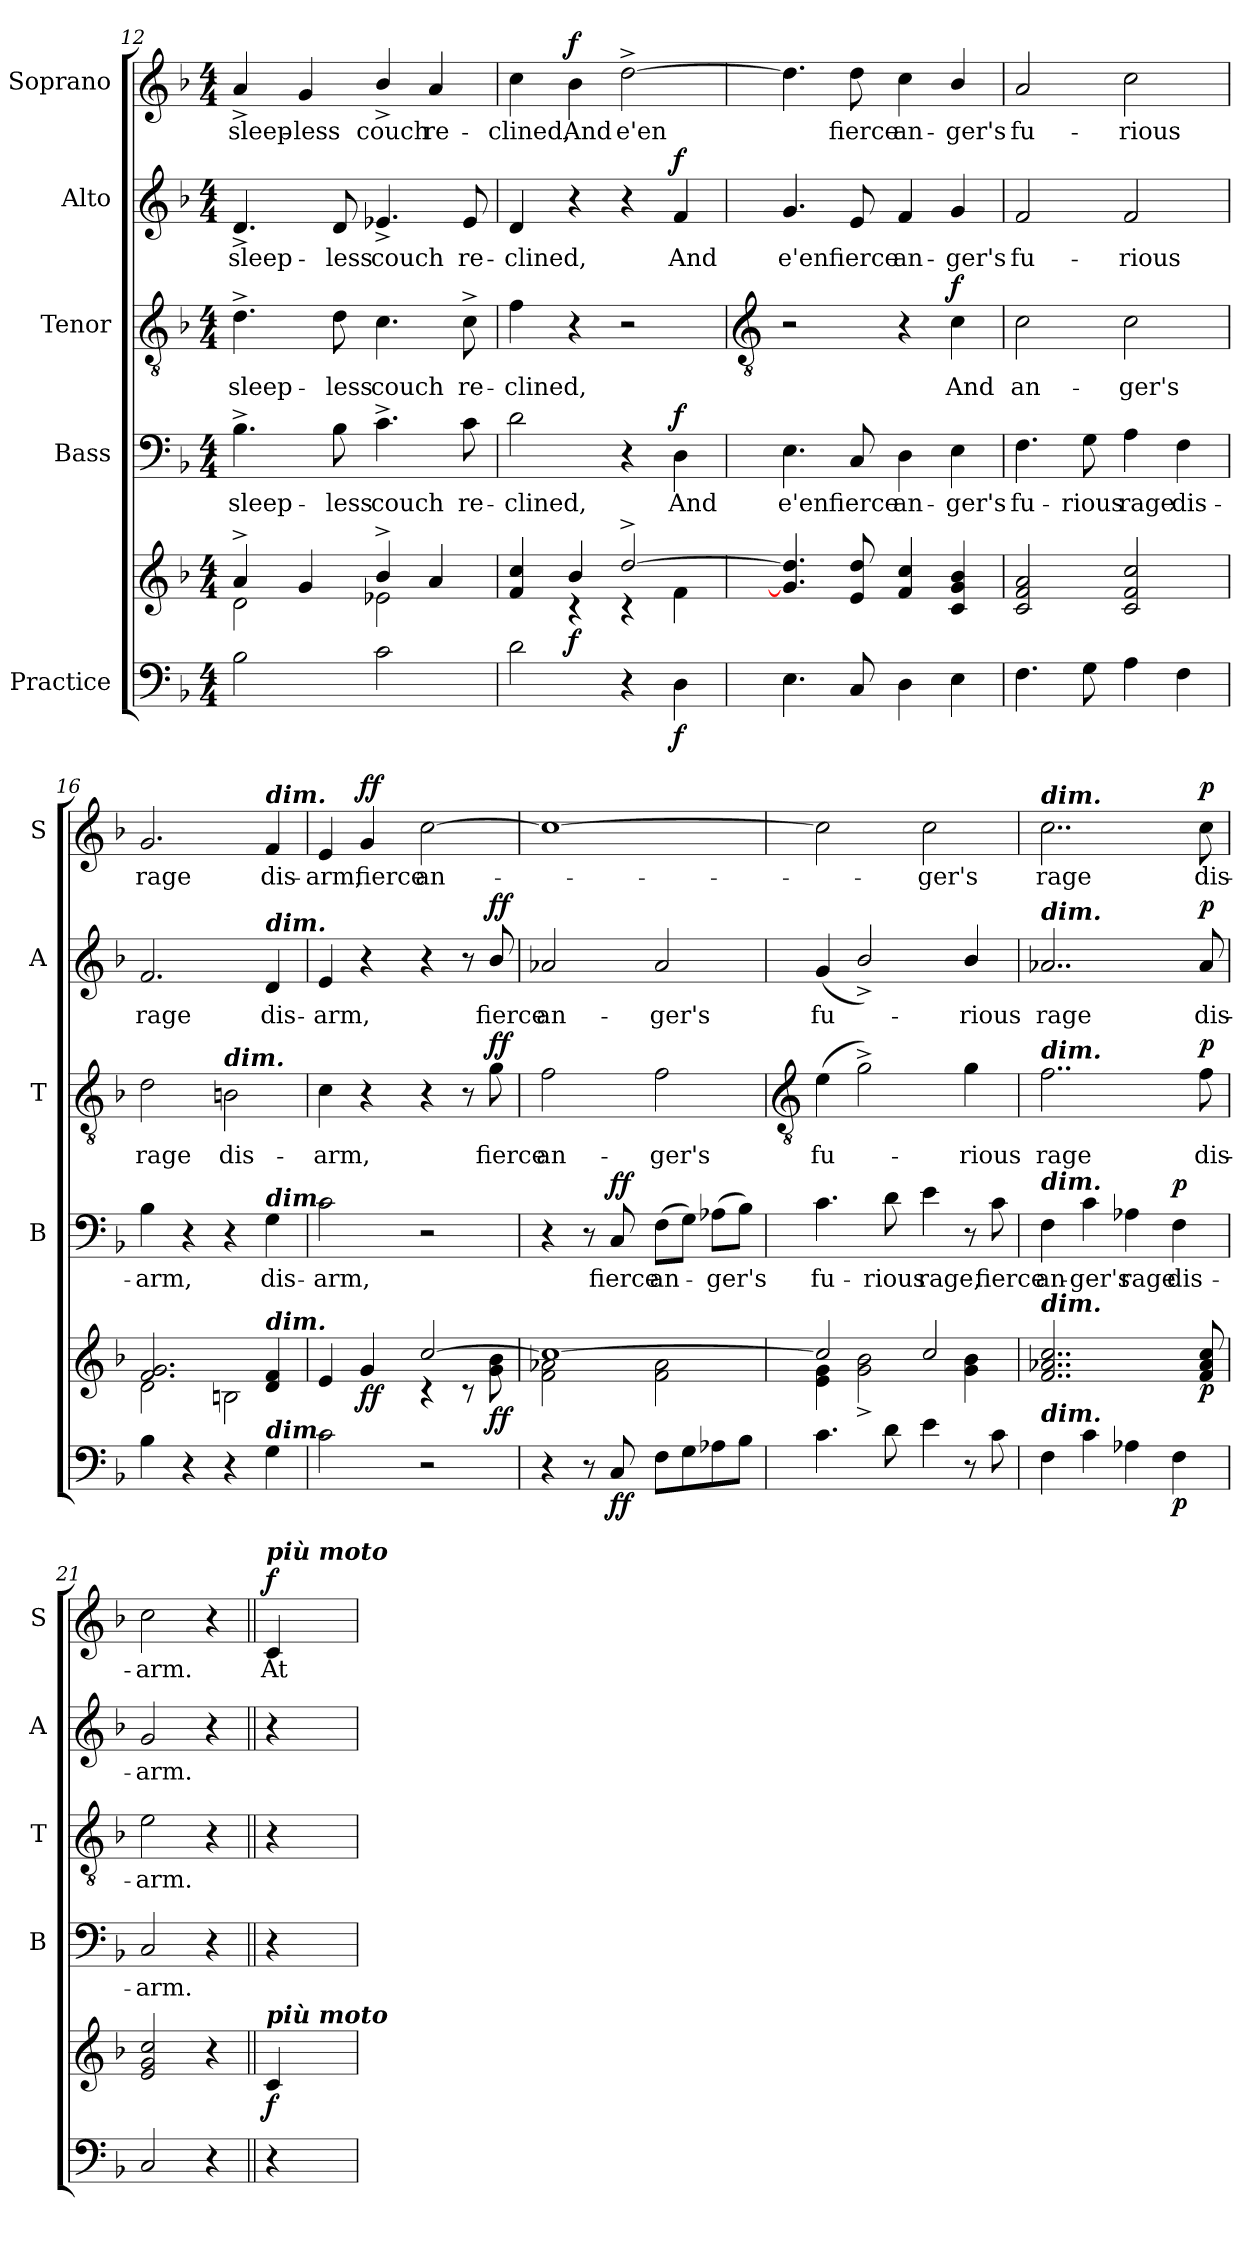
**kern	**kern	**dynam	**kern	**text	**dynam	**kern	**text	**dynam	**kern	**text	**dynam	**kern	**text	**dynam
*part5	*part5	*part5	*part4	*part4	*part4	*part3	*part3	*part3	*part2	*part2	*part2	*part1	*part1	*part1
*staff6	*staff5	*staff5/6	*staff4	*staff4	*staff4	*staff3	*staff3	*staff3	*staff2	*staff2	*staff2	*staff1	*staff1	*staff1
*I"Practice	*	*	*I"Bass	*	*	*I"Tenor	*	*	*I"Alto	*	*	*I"Soprano	*	*
*	*	*	*I'B	*	*	*I'T	*	*	*I'A	*	*	*I'S	*	*
*clefF4	*clefG2	*	*clefF4	*	*	*clefGv2	*	*	*clefG2	*	*	*clefG2	*	*
*k[b-]	*k[b-]	*	*k[b-]	*	*	*k[b-]	*	*	*k[b-]	*	*	*k[b-]	*	*
*F:	*F:	*	*F:	*	*	*F:	*	*	*F:	*	*	*F:	*	*
*M4/4	*M4/4	*	*M4/4	*	*	*M4/4	*	*	*M4/4	*	*	*M4/4	*	*
=12	=12	=12	=12	=12	=12	=12	=12	=12	=12	=12	=12	=12	=12	=12
*	*^	*	*	*	*	*	*	*	*	*	*	*	*	*
!	!	!	!	!	!LO:LY:b	!	!	!LO:LY:b	!	!	!LO:LY:b	!	!	!LO:LY:b	!
2B-	4a^/	2d\	.	4.B-^	sleep-	.	4.d^	sleep-	.	4.d^	sleep-	.	4a^	sleep-	.
!	!	!	!	!	!	!	!	!	!	!	!	!	!	!LO:LY:b	!
.	4g/	.	.	.	.	.	.	.	.	.	.	.	4g	-less	.
!	!	!	!	!	!LO:LY:b	!	!	!LO:LY:b	!	!	!LO:LY:b	!	!	!	!
.	.	.	.	8B-	-less	.	8d	-less	.	8d	-less	.	.	.	.
!	!	!	!	!	!LO:LY:b	!	!	!LO:LY:b	!	!	!LO:LY:b	!	!	!LO:LY:b	!
2c	4b-^/	2e-X\	.	4.c^	couch	.	4.c	couch	.	4.e-X^	couch	.	4b-^/	couch	.
!	!	!	!	!	!	!	!	!	!	!	!	!	!	!LO:LY:b	!
.	4a/	.	.	.	.	.	.	.	.	.	.	.	4a	re-	.
!	!	!	!	!	!LO:LY:b	!	!	!LO:LY:b	!	!	!LO:LY:b	!	!	!	!
.	.	.	.	8c	re-	.	8c^	re-	.	8e-	re-	.	.	.	.
=13	=13	=13	=13	=13	=13	=13	=13	=13	=13	=13	=13	=13	=13	=13	=13
!	!	!	!	!	!LO:LY:b	!	!	!LO:LY:b	!	!	!LO:LY:b	!	!	!LO:LY:b	!
2d	4f/ 4cc/	4ryy	.	2d	-clined,	.	4f	-clined,	.	4d	-clined,	.	4cc	-clined,	.
!	!	!	!LO:DY:b	!	!	!	!	!	!	!	!	!	!	!LO:LY:b	!LO:DY:b
.	4b-/	4r	f	.	.	.	4r	.	.	4r	.	.	4b-	And	f
!	!	!	!	!	!	!	!	!	!	!	!	!	!	!LO:LY:b	!
4r	[2dd^/	4r	.	4r	.	.	2r	.	.	4r	.	.	[2dd^	e'en	.
!	!	!	!LO:DY:b=2	!	!LO:LY:b	!LO:DY:b	!	!	!	!	!LO:LY:b	!LO:DY:b	!	!	!
4D	.	4f\	f	4D	And	f	.	.	.	4f	And	f	.	.	.
!!LO:LB:g=z
=14	=14	=14	=14	=14	=14	=14	=14	=14	=14	=14	=14	=14	=14	=14	=14
*	*	*	*	*	*	*	*clefGv2	*	*	*	*	*	*	*	*
!	!	!	!	!	!LO:LY:b	!	!	!	!	!	!LO:LY:b	!	!	!	!
4.E	4.g/] 4.dd/]	1ryy	.	4.E	e'en	.	2r	.	.	4.g	e'en	.	4.dd]	.	.
!	!	!	!	!	!LO:LY:b	!	!	!	!	!	!LO:LY:b	!	!	!LO:LY:b	!
8C	8e/ 8dd/	.	.	8C	fierce	.	.	.	.	8e	fierce	.	8dd	fierce	.
!	!	!	!	!	!LO:LY:b	!	!	!	!	!	!LO:LY:b	!	!	!LO:LY:b	!
4D	4f/ 4cc/	.	.	4D	an-	.	4r	.	.	4f	an-	.	4cc	an-	.
!	!	!	!	!	!LO:LY:b	!	!	!LO:LY:b	!LO:DY:b	!	!LO:LY:b	!	!	!LO:LY:b	!
4E	4c/ 4g/ 4b-/	.	.	4E	-ger's	.	4c	And	f	4g	-ger's	.	4b-/	-ger's	.
=15	=15	=15	=15	=15	=15	=15	=15	=15	=15	=15	=15	=15	=15	=15	=15
!	!	!	!	!	!LO:LY:b	!	!	!LO:LY:b	!	!	!LO:LY:b	!	!	!LO:LY:b	!
4.F	2c/ 2f/ 2a/	1ryy	.	4.F	fu-	.	2c	an-	.	2f	fu-	.	2a	fu-	.
!	!	!	!	!	!LO:LY:b	!	!	!	!	!	!	!	!	!	!
8G	.	.	.	8G	-rious	.	.	.	.	.	.	.	.	.	.
!	!	!	!	!	!LO:LY:b	!	!	!LO:LY:b	!	!	!LO:LY:b	!	!	!LO:LY:b	!
4A	2c/ 2f/ 2cc/	.	.	4A	rage	.	2c	-ger's	.	2f	-rious	.	2cc	-rious	.
!	!	!	!	!	!LO:LY:b	!	!	!	!	!	!	!	!	!	!
4F	.	.	.	4F	dis-	.	.	.	.	.	.	.	.	.	.
=16	=16	=16	=16	=16	=16	=16	=16	=16	=16	=16	=16	=16	=16	=16	=16
!	!	!	!	!	!LO:LY:b	!	!	!LO:LY:b	!	!	!LO:LY:b	!	!	!LO:LY:b	!
4B-	2.f/ 2.g/	2d\	.	4B-	-arm,	.	2d	rage	.	2.f	rage	.	2.g	rage	.
4r	.	.	.	4r	.	.	.	.	.	.	.	.	.	.	.
!	!	!	!	!	!	!	!LO:TX:a:Bi:t=dim.	!	!	!	!	!	!	!	!
!	!	!	!	!	!	!	!	!LO:LY:b	!	!	!	!	!	!	!
4r	.	2Bn\	.	4r	.	.	2Bn	dis-	.	.	.	.	.	.	.
!	!	!	!	!	!	!	!	!	!	!	!	!	!LO:TX:a:Bi:t=dim.	!	!
!	!	!	!	!	!	!	!	!	!	!LO:TX:a:Bi:t=dim.	!	!	!	!	!
!	!	!	!	!LO:TX:a:Bi:t=dim.	!	!	!	!	!	!	!	!	!	!	!
!	!LO:TX:a:Bi:t=dim.	!	!	!	!	!	!	!	!	!	!	!	!	!	!
!LO:TX:a:Bi:t=dim.	!	!	!	!	!	!	!	!	!	!	!	!	!	!	!
!	!	!	!	!	!LO:LY:b	!	!	!	!	!	!LO:LY:b	!	!	!LO:LY:b	!
4G	4d/ 4f/	.	.	4G	dis-	.	.	.	.	4d	dis-	.	4f	dis-	.
=17	=17	=17	=17	=17	=17	=17	=17	=17	=17	=17	=17	=17	=17	=17	=17
!	!	!	!	!	!LO:LY:b	!	!	!LO:LY:b	!	!	!LO:LY:b	!	!	!LO:LY:b	!
2c	4e/	2ryy	.	2c	-arm,	.	4c	-arm,	.	4e	-arm,	.	4e	-arm,	.
!	!	!	!LO:DY:b	!	!	!	!	!	!	!	!	!	!	!LO:LY:b	!LO:DY:b
.	4g/	.	ff	.	.	.	4r	.	.	4r	.	.	4g	fierce	ff
!	!	!	!	!	!	!	!	!	!	!	!	!	!	!LO:LY:b	!
2r	[2cc/	4r	.	2r	.	.	4r	.	.	4r	.	.	[2cc	an-	.
.	.	8r	.	.	.	.	8r	.	.	8r	.	.	.	.	.
!	!	!	!LO:DY:b	!	!	!	!	!LO:LY:b	!LO:DY:b	!	!LO:LY:b	!LO:DY:b	!	!	!
.	.	8g\ 8b-\	ff	.	.	.	8g	fierce	ff	8b-/	fierce	ff	.	.	.
=18	=18	=18	=18	=18	=18	=18	=18	=18	=18	=18	=18	=18	=18	=18	=18
!	!	!	!	!	!	!	!	!LO:LY:b	!	!	!LO:LY:b	!	!	!	!
4r	1cc/_	2f\ 2a-X\	.	4r	.	.	2f	an-	.	2a-X	an-	.	1cc_	.	.
8r	.	.	.	8r	.	.	.	.	.	.	.	.	.	.	.
!	!	!	!LO:DY:b=2	!	!LO:LY:b	!LO:DY:b	!	!	!	!	!	!	!	!	!
8C	.	.	ff	8C	fierce	ff	.	.	.	.	.	.	.	.	.
!	!	!	!	!	!LO:LY:b	!	!	!LO:LY:b	!	!	!LO:LY:b	!	!	!	!
8FL	.	2f\ 2a-\	.	(>8FL	an-	.	2f	-ger's	.	2a-	-ger's	.	.	.	.
8G	.	.	.	8GJ)	.	.	.	.	.	.	.	.	.	.	.
!	!	!	!	!	!LO:LY:b	!	!	!	!	!	!	!	!	!	!
8A-X	.	.	.	(>8A-XL	ger's	.	.	.	.	.	.	.	.	.	.
8B-J	.	.	.	8B-J)	.	.	.	.	.	.	.	.	.	.	.
!!LO:LB:g=z
=19	=19	=19	=19	=19	=19	=19	=19	=19	=19	=19	=19	=19	=19	=19	=19
*	*	*	*	*	*	*	*clefGv2	*	*	*	*	*	*	*	*
!	!	!	!	!	!LO:LY:b	!	!	!LO:LY:b	!	!	!LO:LY:b	!	!	!	!
4.c	2cc/]	4e\ 4g\	.	4.c	fu-	.	(>4e	fu-	.	(<4g	fu-	.	2cc]	.	.
.	.	2g\^ 2b-\^	.	.	.	.	2g^)	.	.	2b-^/)	.	.	.	.	.
!	!	!	!	!	!LO:LY:b	!	!	!	!	!	!	!	!	!	!
8d	.	.	.	8d	-rious	.	.	.	.	.	.	.	.	.	.
!	!	!	!	!	!LO:LY:b	!	!	!	!	!	!	!	!	!LO:LY:b	!
4e	2cc/	.	.	4e	rage,	.	.	.	.	.	.	.	2cc	ger's	.
!	!	!	!	!	!	!	!	!LO:LY:b	!	!	!LO:LY:b	!	!	!	!
8r	.	4g\ 4b-\	.	8r	.	.	4g	rious	.	4b-/	rious	.	.	.	.
!	!	!	!	!	!LO:LY:b	!	!	!	!	!	!	!	!	!	!
8c	.	.	.	8c	fierce	.	.	.	.	.	.	.	.	.	.
=20	=20	=20	=20	=20	=20	=20	=20	=20	=20	=20	=20	=20	=20	=20	=20
!	!	!	!	!	!	!	!	!	!	!	!	!	!LO:TX:a:Bi:t=dim.	!	!
!	!	!	!	!	!	!	!	!	!	!LO:TX:a:Bi:t=dim.	!	!	!	!	!
!	!	!	!	!	!	!	!LO:TX:a:Bi:t=dim.	!	!	!	!	!	!	!	!
!	!	!	!	!LO:TX:a:Bi:t=dim.	!	!	!	!	!	!	!	!	!	!	!
!	!LO:TX:a:Bi:t=dim.	!	!	!	!	!	!	!	!	!	!	!	!	!	!
!LO:TX:a:Bi:t=dim.	!	!	!	!	!	!	!	!	!	!	!	!	!	!	!
!	!	!	!	!	!LO:LY:b	!	!	!LO:LY:b	!	!	!LO:LY:b	!	!	!LO:LY:b	!
4F	2..f/ 2..a-X/ 2..cc/	1ryy	.	4F	an-	.	2..f	rage	.	2..a-X	rage	.	2..cc	rage	.
!	!	!	!	!	!LO:LY:b	!	!	!	!	!	!	!	!	!	!
4c	.	.	.	4c	-ger's	.	.	.	.	.	.	.	.	.	.
!	!	!	!	!	!LO:LY:b	!	!	!	!	!	!	!	!	!	!
4A-X	.	.	.	4A-X	rage	.	.	.	.	.	.	.	.	.	.
!	!	!	!LO:DY:b=2	!	!LO:LY:b	!LO:DY:b	!	!	!	!	!	!	!	!	!
4F	.	.	p	4F	dis-	p	.	.	.	.	.	.	.	.	.
!	!	!	!LO:DY:b	!	!	!	!	!LO:LY:b	!LO:DY:b	!	!LO:LY:b	!LO:DY:b	!	!LO:LY:b	!LO:DY:b
.	8f/ 8a-/ 8cc/	.	p	.	.	.	8f	dis-	p	8a-	dis-	p	8cc	dis-	p
=21	=21	=21	=21	=21	=21	=21	=21	=21	=21	=21	=21	=21	=21	=21	=21
!	!	!	!	!	!LO:LY:b	!	!	!LO:LY:b	!	!	!LO:LY:b	!	!	!LO:LY:b	!
2C	2e/ 2g/ 2cc/	2.ryy	.	2C	-arm.	.	2e	-arm.	.	2g	-arm.	.	2cc	-arm.	.
4r	4r	.	.	4r	.	.	4r	.	.	4r	.	.	4r	.	.
=22||	=22||	=22||	=22||	=22||	=22||	=22||	=22||	=22||	=22||	=22||	=22||	=22||	=22||	=22||	=22||
!	!	!	!	!	!	!	!	!	!	!	!	!	!LO:TX:a:Bi:t=più moto	!	!
!	!LO:TX:a:Bi:t=più moto	!	!	!	!	!	!	!	!	!	!	!	!	!	!
!	!	!	!LO:DY:b	!	!	!	!	!	!	!	!	!	!	!LO:LY:b	!LO:DY:b
4r	4c/	4ryy	f	4r	.	.	4r	.	.	4r	.	.	4c	At	f
*	*v	*v	*	*	*	*	*	*	*	*	*	*	*	*	*
=	=	=	=	=	=	=	=	=	=	=	=	=	=	=
*-	*-	*-	*-	*-	*-	*-	*-	*-	*-	*-	*-	*-	*-	*-
